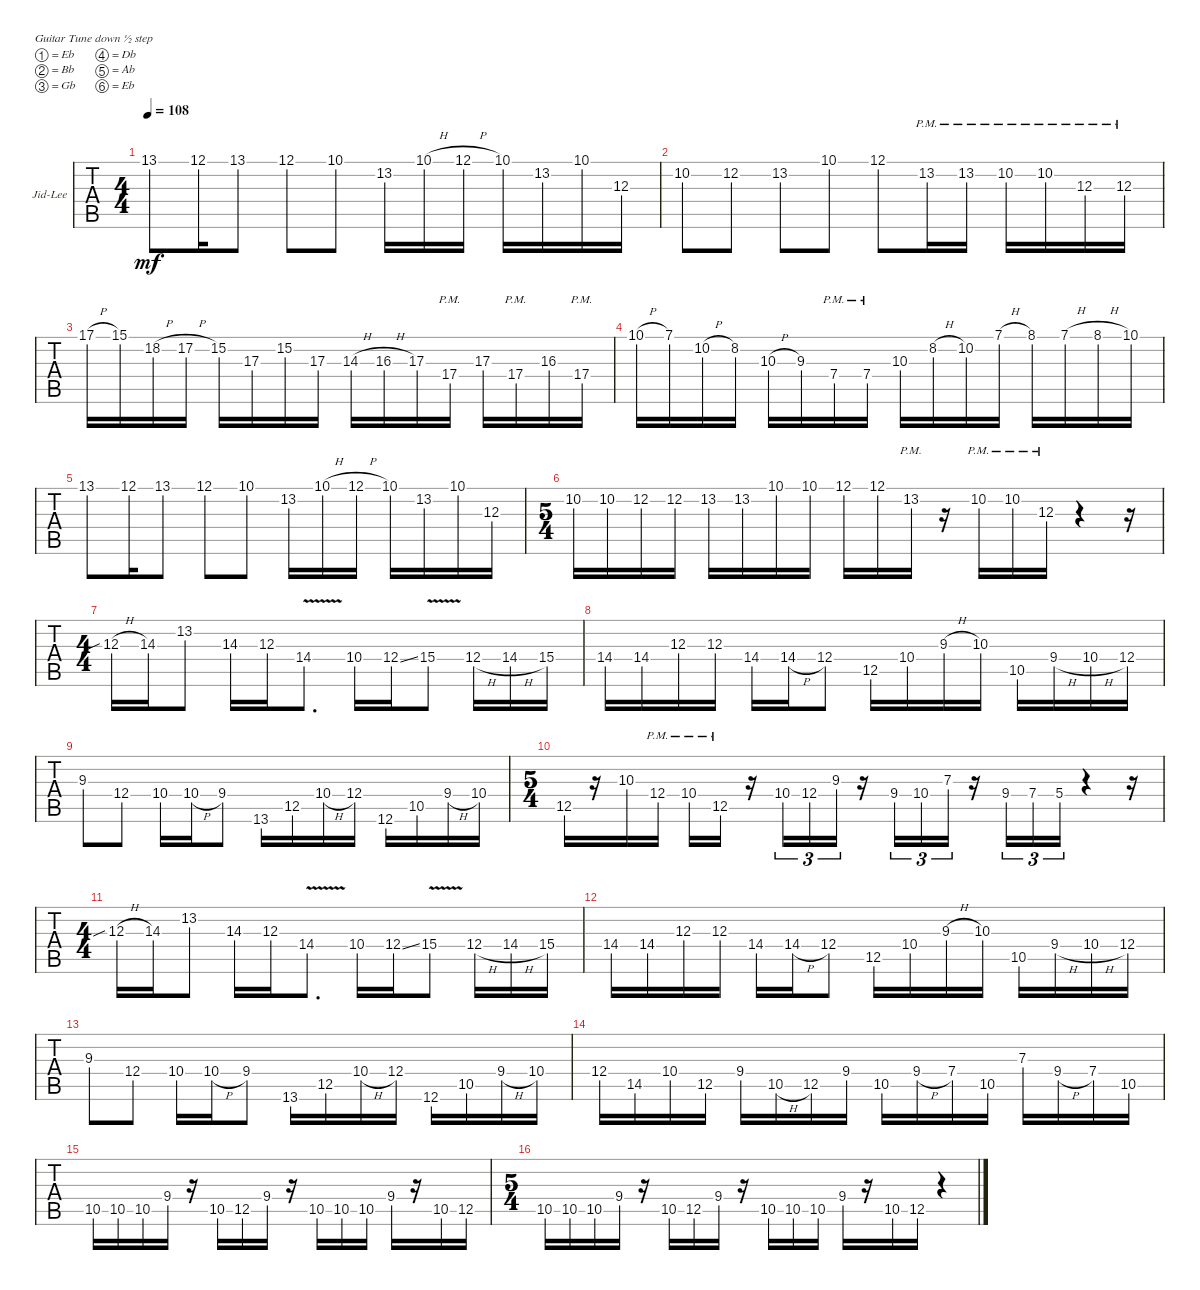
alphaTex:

\defaultSystemsLayout 4
\bracketExtendMode groupsimilarinstruments
\firstSystemTrackNameOrientation horizontal
\otherSystemsTrackNameOrientation horizontal
\track ("Jid-Lee" "Jid-Lee") {instrument distortionguitar}
\staff {tabs}
\tuning (Eb4 Bb3 Gb3 Db3 Ab2 Eb2)
\ts (4 4)
\tempo 108
\clef g2
\ks c
13.1.8{dy mf} 12.1.16 13.1.8 12.1.8 10.1.8 13.2.16 10.1{h}.16 12.1{h}.16 10.1.16 13.2.16 10.1.16 12.3.16 |
10.2.8 12.2.8 13.2.8 10.1.8 12.1.8 13.2{pm}.16 13.2{pm}.16 10.2{pm}.16 10.2{pm}.16 12.3{pm}.16 12.3{pm}.16 |
17.1{h}.16 15.1.16 18.2{h}.16 17.2{h}.16 15.2.16 17.3.16 15.2.16 17.3.16 14.3{h}.16 16.3{h}.16 17.3.16 17.4{pm}.16 17.3.16 17.4{pm}.16 16.3.16 17.4{pm}.16 |
10.1{h}.16 7.1.16 10.2{h}.16 8.2.16 10.3{h}.16 9.3.16 7.4{pm}.16 7.4{pm}.16 10.3.16 8.2{h}.16 10.2.16 7.1{h}.16 8.1.16 7.1{h}.16 8.1{h}.16 10.1.16 |
13.1.8 12.1.16 13.1.8 12.1.8 10.1.8 13.2.16 10.1{h}.16 12.1{h}.16 10.1.16 13.2.16 10.1.16 12.3.16 |
\ts (5 4)
10.2.16 10.2.16 12.2.16 12.2.16 13.2.16 13.2.16 10.1.16 10.1.16 12.1.16 12.1.16 13.2{pm}.16 r.16 10.2{pm}.16 10.2{pm}.16 12.3{pm}.16 r.4 r.16 |
\ts (4 4)
12.3{sib h}.16 14.3.16 13.2.8 14.3.16 12.3.16 14.4{v}.8{d} 10.4.16 12.4{ss}.16 15.4{v}.8 12.4{h}.16 14.4{h}.16 15.4.16 |
14.4.16 14.4.16 12.3.16 12.3.16 14.4.16 14.4{h}.16 12.4.8 12.5.16 10.4.16 9.3{h}.16 10.3.16 10.5.16 9.4{h}.16 10.4{h}.16 12.4.16 |
9.3.8 12.4.8 10.4.16 10.4{h}.16 9.4.8 13.6.16 12.5.16 10.4{h}.16 12.4.16 12.6.16 10.5.16 9.4{h}.16 10.4.16 |
\ts (5 4)
12.5.16 r.16 10.3.16 12.4{pm}.16 10.4{pm}.16 12.5{pm}.16 r.16 10.4.16{tu (3 2)} 12.4.16{tu (3 2)} 9.3.16{tu (3 2)} r.16 9.4.16{tu (3 2)} 10.4.16{tu (3 2)} 7.3.16{tu (3 2)} r.16 9.4.16{tu (3 2)} 7.4.16{tu (3 2)} 5.4.16{tu (3 2)} r.4 r.16 |
\ts (4 4)
12.3{sib h}.16 14.3.16 13.2.8 14.3.16 12.3.16 14.4{v}.8{d} 10.4.16 12.4{ss}.16 15.4{v}.8 12.4{h}.16 14.4{h}.16 15.4.16 |
14.4.16 14.4.16 12.3.16 12.3.16 14.4.16 14.4{h}.16 12.4.8 12.5.16 10.4.16 9.3{h}.16 10.3.16 10.5.16 9.4{h}.16 10.4{h}.16 12.4.16 |
9.3.8 12.4.8 10.4.16 10.4{h}.16 9.4.8 13.6.16 12.5.16 10.4{h}.16 12.4.16 12.6.16 10.5.16 9.4{h}.16 10.4.16 |
12.4.16 14.5.16 10.4.16 12.5.16 9.4.16 10.5{h}.16 12.5.16 9.4.16 10.5.16 9.4{h}.16 7.4.16 10.5.16 7.3.16 9.4{h}.16 7.4.16 10.5.16 |
10.5.16 10.5.16 10.5.16 9.4.16 r.16 10.5.16 12.5.16 9.4.16 r.16 10.5.16 10.5.16 10.5.16 9.4.16 r.16 10.5.16 12.5.16 |
\ts (5 4)
10.5.16 10.5.16 10.5.16 9.4.16 r.16 10.5.16 12.5.16 9.4.16 r.16 10.5.16 10.5.16 10.5.16 9.4.16 r.16 10.5.16 12.5.16 r.4
